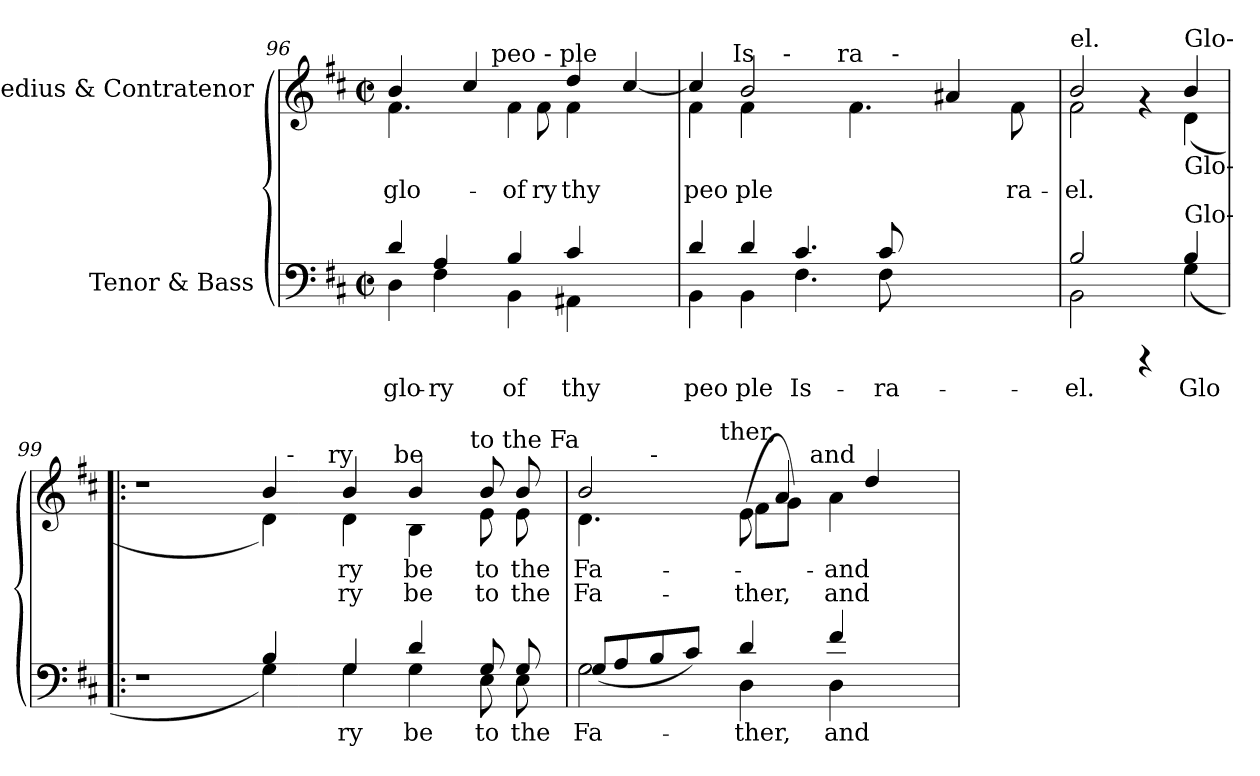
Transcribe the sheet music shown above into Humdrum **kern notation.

**kern	**text	**kern	**text	**text
*part2	*part2	*part1	*part1	*part1
*staff2	*staff2	*staff1	*staff1	*staff1
*I"Tenor &  Bass	*	*I"Medius &  Contratenor	*	*
*clefF4	*	*clefG2	*	*
*k[f#c#]	*	*k[f#c#]	*	*
*D:	*	*D:	*	*
*M2/2	*	*M2/2	*	*
*met(c|)	*	*met(c|)	*	*
=96	=96	=96	=96	=96
*^	*	*	*	*
!	!	!	!LO:TX:a:t=of thy	!	!
!	!	!LO:LY:b:cj	!	!LO:LY:b:cj	!
*	*	*	*^	*	*
*	*	*	*	*^	*	*
4d/	4D\	glo-	4.f#\	4b/	4ryy	glo-	.
!	!	!LO:LY:b:cj	!	!	!	!	!
4A/	4F#\	-ry	.	4ryy	8ryy	.	.
.	.	.	4cc#/	.	16ryy	.	.
.	.	.	.	.	64ryy	.	.
!	!	!	!	!	!LO:TX:a:t=peo - ple	!	!
.	.	.	.	.	2ryy	.	.
!	!	!LO:LY:b:cj	!	!	!	!LO:LY:b:cj	!
4B/	4BB\	of	.	4f#\	.	of	.
!	!	!	!	!	!	!LO:LY:b:cj	!
.	.	.	8f#\	.	.	-ry	.
!	!	!LO:LY:b:cj	!	!	!	!LO:LY:b:cj	!
4c#/	4AA#X\	thy	4dd/	4f#\	.	thy	.
.	.	.	.	.	4ryy	.	.
4ryy	4ryy	.	[>4cc#/	4ryy	.	.	.
.	.	.	.	.	32.ryy	.	.
=97	=97	=97	=97	=97	=97	=97	=97
!	!	!LO:LY:b:cj	!	!	!	!LO:LY:b:cj	!
*	*	*	*^	*^	*^	*	*
4d/	4BB\	peo	4cc#/]	4f#\	8...ryy	4...ryy	2ryy	2ryy	peo	.
!	!	!	!	!	!LO:TX:a:t=Is	!	!	!	!	!
.	.	.	.	.	1ryy	.	.	.	.	.
!	!	!LO:LY:b:cj	!	!	!	!	!	!	!LO:LY:b:cj	!
4d/	4BB\	ple	2b/	4f#\	.	.	.	.	ple	.
!	!	!	!	!	!	!LO:TX:a:t=-	!	!	!	!
.	.	.	.	.	.	1ryy	.	.	.	.
!	!	!LO:LY:b:cj	!	!	!	!	!	!	!	!
4.c#/	4.F#\	Is-	.	1ryy	.	.	8..ryy	4ryy	.	.
!	!	!	!	!	!	!	!LO:TX:a:t=ra	!	!	!
.	.	.	.	.	.	.	2ryy	.	.	.
.	.	.	4.f#\	.	.	.	.	8ryy	.	.
!	!	!LO:LY:b:cj	!	!	!	!	!	!	!	!
8c#/	8F#\	-ra-	.	.	.	.	.	32ryy	.	.
!	!	!	!	!	!	!	!	!LO:TX:a:t=-	!	!
.	.	.	.	.	.	.	.	2ryy	.	.
2ryy	2ryy	.	.	.	.	.	.	.	.	.
.	.	.	4a#X/	.	.	.	.	.	.	.
.	.	.	.	.	.	.	4ryy	.	.	.
.	.	.	.	.	4ryy	.	.	.	.	.
!	!	!	!	!	!	!	!	!	!LO:LY:b:cj	!
.	.	.	8f#\	.	.	.	.	.	ra-	.
.	.	.	.	.	.	.	.	16.ryy	.	.
.	.	.	.	.	.	32ryy	32ryy	.	.	.
.	.	.	.	.	64ryy	.	.	.	.	.
=98	=98	=98	=98	=98	=98	=98	=98	=98	=98	=98
!	!	!	!LO:TX:a:t=el.	!	!	!	!	!	!	!
!	!	!LO:LY:b:cj	!	!	!	!	!	!	!LO:LY:b:cj	!
*	*	*	*	*v	*v	*v	*v	*v	*	*
2B/	2BB\	-el.	2b/	2f#\	-el.	.
4rCCC	4ryy	.	4rf	4ryy	.	.
!	!	!	!LO:TX:a:t=Glo-	!	!	!
!	!	!	!LO:TX:b:t=Glo-	!	!	!
!LO:TX:a:t=Glo-	!	!	!	!	!	!
!	!	!LO:LY:b:cj	!	!	!LO:LY:b:cj	!
4B/	(<4G\	Glo-	4b/	(<4d\	.	.
!!LO:PB:g=z
=99!|:	=99!|:	=99!|:	=99!|:	=99!|:	=99!|:	=99!|:
*	*	*	*^	*^	*	*
*	*	*	*	*	*^	*^	*	*
*	*	*	*	*	*	*	*	*	*	*
1r	1ryy	.	1r	1ryy	1ryy	1ryy	1ryy	1ryy	.	.
!	!	!LO:LY:b:cj	!	!	!	!	!	!	!LO:LY:b:cj	!LO:LY:b:cj
4B/	4G\)	--	4b/	4d\)	16ryy	8..ryy	4...ryy	2ryy	.	.
!	!	!	!	!	!LO:TX:a:t=-	!	!	!	!	!
.	.	.	.	.	2...ryy	.	.	.	.	.
!	!	!	!	!	!	!LO:TX:a:t=ry	!	!	!	!
.	.	.	.	.	.	2ryy	.	.	.	.
!	!	!LO:LY:b:cj	!	!	!	!	!	!	!LO:LY:b:cj	!LO:LY:b:cj
4G/	4G\	-ry	4b/	4d\	.	.	.	.	ry	ry
!	!	!	!	!	!	!	!LO:TX:a:t=be	!	!	!
.	.	.	.	.	.	.	2ryy	.	.	.
!	!	!LO:LY:b:cj	!	!	!	!	!	!	!LO:LY:b:cj	!LO:LY:b:cj
4d/	4G\	be	4b/	4B\	.	.	.	8...ryy	be	be
.	.	.	.	.	.	4ryy	.	.	.	.
!	!	!	!	!	!	!	!	!LO:TX:a:t=to the Fa	!	!
.	.	.	.	.	.	.	.	4ryy	.	.
!	!	!LO:LY:b:cj	!	!	!	!	!	!	!LO:LY:b:cj	!LO:LY:b:cj
8G/	8E\	to	8b/	8e\	.	.	.	.	to	to
!	!	!LO:LY:b:cj	!	!	!	!	!	!	!LO:LY:b:cj	!LO:LY:b:cj
8G/	8E\	the	8b/	8e\	.	.	.	.	the	the
.	.	.	.	.	.	32ryy	32ryy	.	.	.
.	.	.	.	.	.	.	.	64ryy	.	.
=100	=100	=100	=100	=100	=100	=100	=100	=100	=100	=100
!	!	!LO:LY:b:cj	!	!	!	!	!	!	!LO:LY:b:cj	!LO:LY:b:cj
*	*	*	*	*	*	*	*v	*v	*	*
2G\	(>8G/L	Fa-	2b/	4.d\	4ryy	4ryy	2ryy	Fa-	-Fa-
!	!	!LO:LY:b:cj	!	!	!	!	!	!	!
.	8A/	--	.	.	.	.	.	.	.
!	!	!	!	!	!LO:TX:a:t=-	!	!	!	!
!	!	!LO:LY:b:cj	!	!	!	!	!	!	!
.	8B/	--	.	.	2..ryy	8ryy	.	.	.
!	!	!LO:LY:b:cj	!	!	!	!	!	!	!
.	8c#/J)	--	.	8ryy	.	16ryy	.	.	.
.	.	.	.	.	.	64ryy	.	.	.
!	!	!	!	!	!	!LO:TX:a:t=ther,	!	!	!
.	.	.	.	.	.	2ryy	.	.	.
!	!	!LO:LY:b:cj	!	!	!	!	!	!LO:LY:b:cj	!LO:LY:b:cj
!	!	!	!	!	!	!	!	!LO:LY:b:cj	!LO:LY:b:cj
4d/	4D\	-ther,	(<8e\	8f#\L	.	.	8ryy	.	ther,
!	!	!	!	!	!	!	!	!LO:LY:b:cj	!LO:LY:b:cj
.	.	.	4a/	8g\J)	.	.	16ryy	.	.
.	.	.	.	.	.	.	64ryy	.	.
!	!	!	!	!	!	!	!LO:TX:a:t=and	!	!
.	.	.	.	.	.	.	4ryy	.	.
!	!	!LO:LY:b:cj	!	!	!	!	!	!LO:LY:b:cj	!LO:LY:b:cj
4f#/	4D\	and	.	4a\	.	.	.	and	and
.	.	.	4dd/	.	.	.	.	.	.
.	.	.	.	.	.	8ryy	8ryy	.	.
8ryy	8ryy	.	.	8ryy	.	.	.	.	.
.	.	.	.	.	.	32.ryy	32.ryy	.	.
*v	*v	*	*	*	*	*	*	*	*
*	*	*v	*v	*v	*v	*v	*	*
=	=	=	=	=
*-	*-	*-	*-	*-
